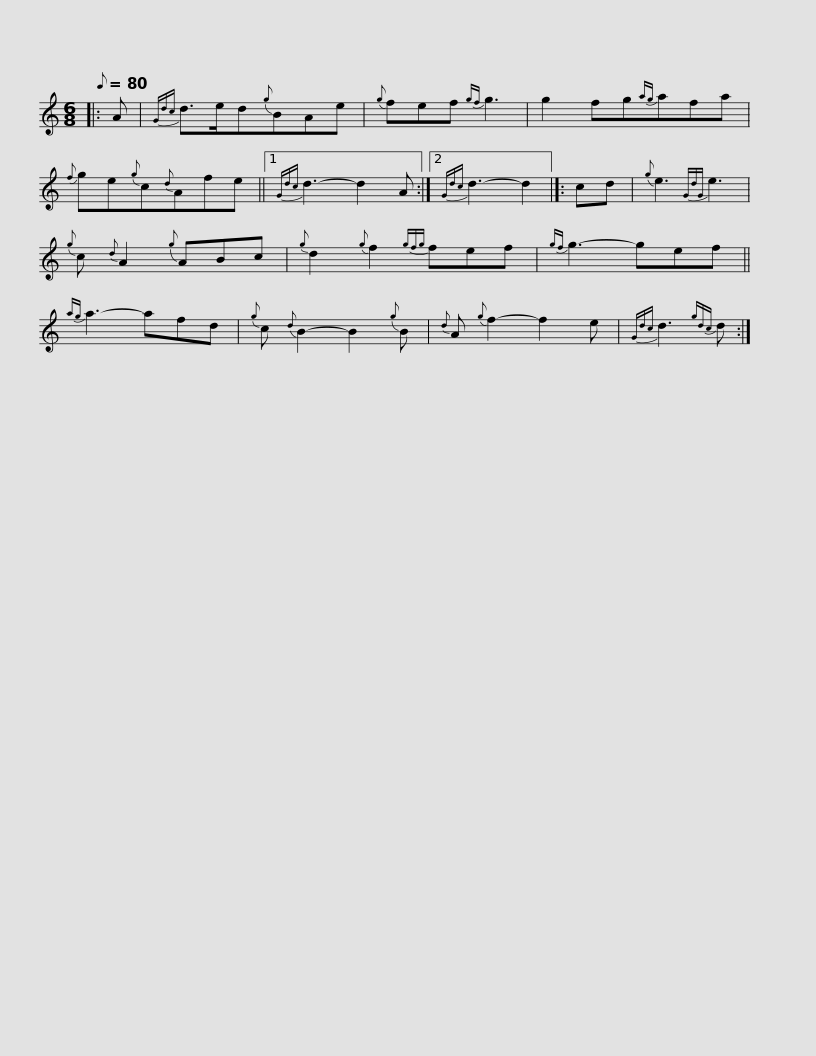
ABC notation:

X:1
L:1/8
Q:1/8=80
M:6/8
I:linebreak $
K:C
V:1 treble
V:1
|: A |{Gdc} d>ed{g}BAe |{g} fef{gf} g3 | g2 fg{ag}afa |${f} ge{g}c{d}Afe ||1 %5
{Gdc} d3- d2 A :|2{Gdc} d3- d2 |]:$ cd |{g} e3{GdG} e3 |{g} c{d} A2{g} ABc | %10
{g} d2{g} f2{gfg} fef |${gf} g3- gef ||{ag} a3- afd |{g} c{d} B2- B2{g} B |${d} A{g} f2- f2 e | %15
{Gdc} d3{gdc} d :| %16
